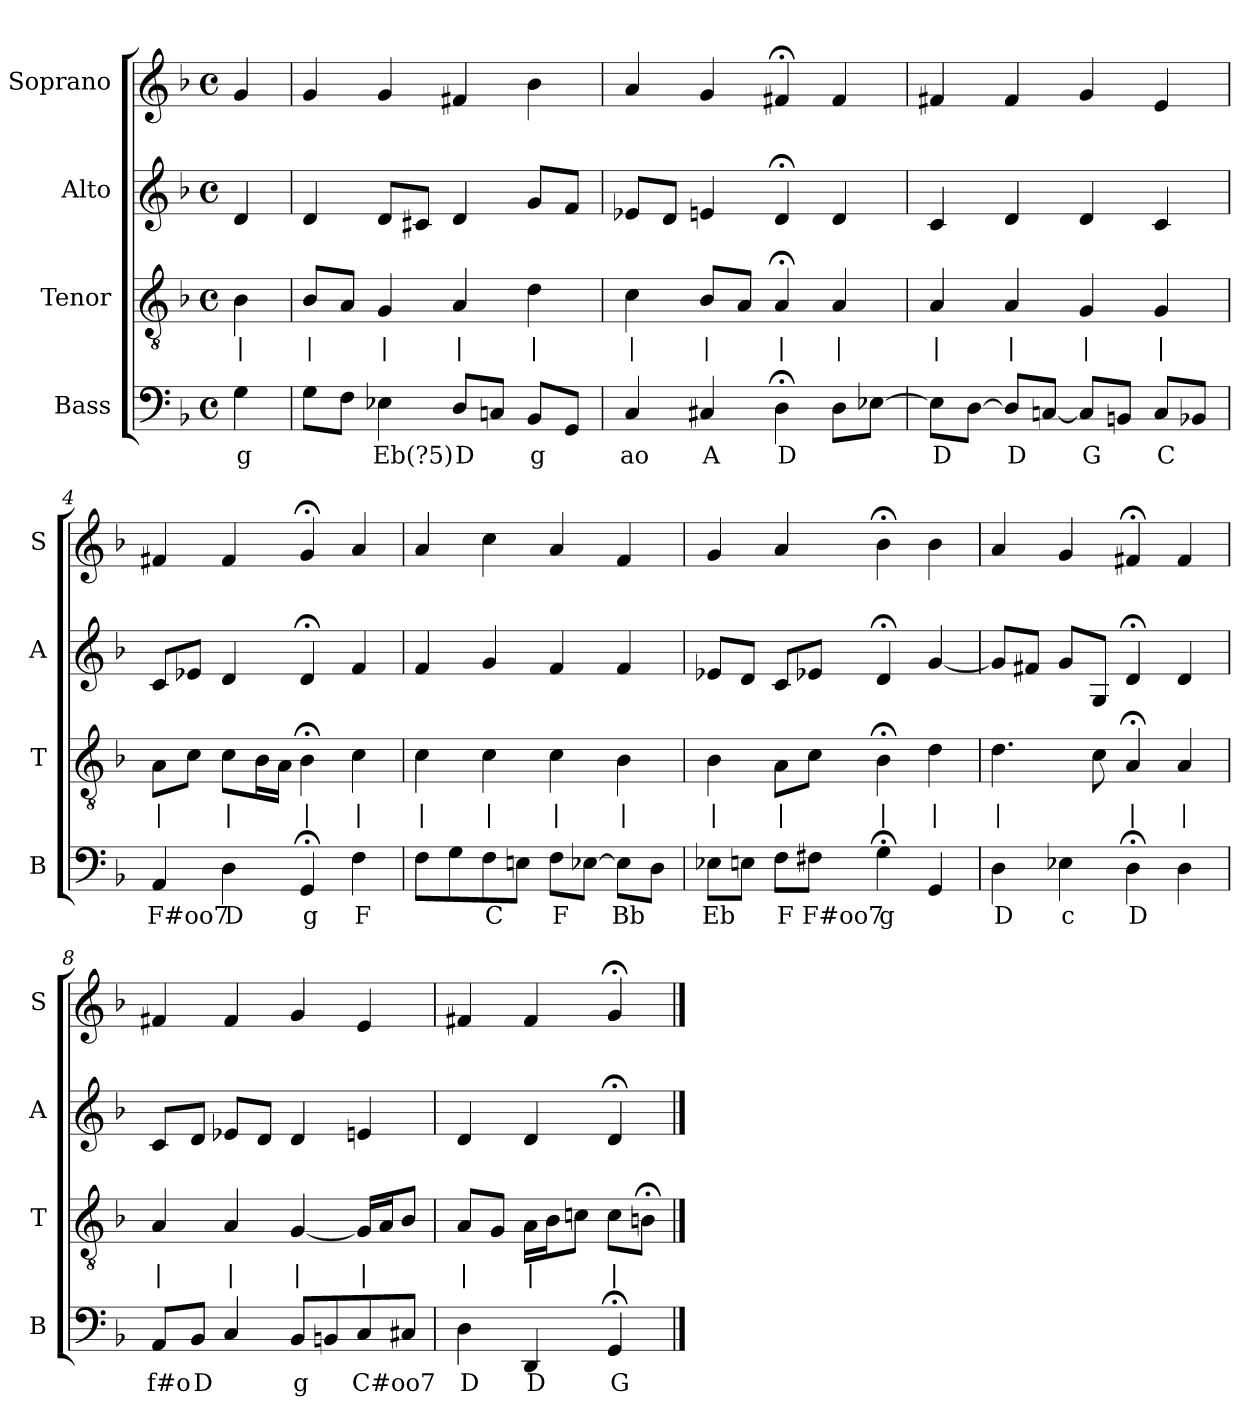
**kern	**text	**kern	**text	**kern	**kern
*part4	*part4	*part3	*part3	*part2	*part1
*staff4	*staff4	*staff3	*staff3	*staff2	*staff1
*I"Bass	*	*I"Tenor	*	*I"Alto	*I"Soprano
*I'B	*	*I'T	*	*I'A	*I'S
*clefF4	*	*clefGv2	*	*clefG2	*clefG2
*k[b-]	*	*k[b-]	*	*k[b-]	*k[b-]
*M4/4	*	*M4/4	*	*M4/4	*M4/4
*met(c)	*	*met(c)	*	*met(c)	*met(c)
*MM100	*	*MM100	*	*MM100	*MM100
=	=	=	=	=	=
4G	g	4B-	|	4d	4g
=1	=1	=1	=1	=1	=1
8GL	.	8B-L	|	4d	4g
8FJ	.	8AJ	.	.	.
4E-X	Eb(?5)	4G	|	8dL	4g
.	.	.	.	8c#XJ	.
8DL	D	4A	|	4d	4f#X
8CnJ	.	.	.	.	.
8BB-L	g	4d	|	8gL	4b-
8GGJ	.	.	.	8fJ	.
=2	=2	=2	=2	=2	=2
4C	ao	4c	|	8e-XL	4a
.	.	.	.	8dJ	.
4C#X	A	8B-L	|	4en	4g
.	.	8AJ	.	.	.
4D;<	D	4A;<	|	4d;<	4f#X;<
8DL	.	4A	|	4d	4f#
[8E-XJ	.	.	.	.	.
=3	=3	=3	=3	=3	=3
8E-L]	D	4A	|	4c	4f#X
[8DJ	.	.	.	.	.
8DL]	D	4A	|	4d	4f#
[8CnJ	.	.	.	.	.
8CL]	G	4G	|	4d	4g
8BBnJ	.	.	.	.	.
8CL	C	4G	|	4c	4e
8BB-XJ	.	.	.	.	.
=4	=4	=4	=4	=4	=4
4AA	F#oo7	8AL	|	8cL	4f#X
.	.	8cJ	.	8e-XJ	.
4D	D	8cL	|	4d	4f#
.	.	16B-L	.	.	.
.	.	16AJJ	.	.	.
4GG;<	g	4B-;<	|	4d;<	4g;<
4F	F	4c	|	4f	4a
=5	=5	=5	=5	=5	=5
8FL	.	4c	|	4f	4a
8G	.	.	.	.	.
8F	C	4c	|	4g	4cc
8EnJ	.	.	.	.	.
8FL	F	4c	|	4f	4a
[8E-XJ	.	.	.	.	.
8E-L]	Bb	4B-	|	4f	4f
8DJ	.	.	.	.	.
=6	=6	=6	=6	=6	=6
8E-XL	Eb	4B-	|	8e-XL	4g
8EnJ	.	.	.	8dJ	.
8FL	F	8AL	|	8cL	4a
8F#XJ	F#oo7	8cJ	.	8e-XJ	.
4G;<	g	4B-;<	|	4d;<	4b-;<
4GG	.	4d	|	[4g	4b-
=7	=7	=7	=7	=7	=7
4D	D	4.d	|	8gL]	4a
.	.	.	.	8f#XJ	.
4E-X	c	.	.	8gL	4g
.	.	8c	.	8GJ	.
4D;<	D	4A;<	|	4d;<	4f#X;<
4D	.	4A	|	4d	4f#
=8	=8	=8	=8	=8	=8
8AAL	f#o	4A	|	8cL	4f#X
8BB-J	D	.	.	8dJ	.
4C	.	4A	|	8e-XL	4f#
.	.	.	.	8dJ	.
8BB-L	g	[4G	|	4d	4g
8BBn	.	.	.	.	.
8C	C#oo7	16GLL]	|	4en	4e
.	.	16AJ	.	.	.
8C#XJ	.	8B-J	.	.	.
=9	=9	=9	=9	=9	=9
4D	D	8AL	|	4d	4f#X
.	.	8GJ	.	.	.
4DD	D	16ALL	|	4d	4f#
.	.	16B-J	.	.	.
.	.	8cnJ	.	.	.
4GG;<	G	8cL	|	4d;<	4g;<
.	.	8Bn;<J	.	.	.
==	==	==	==	==	==
*-	*-	*-	*-	*-	*-
